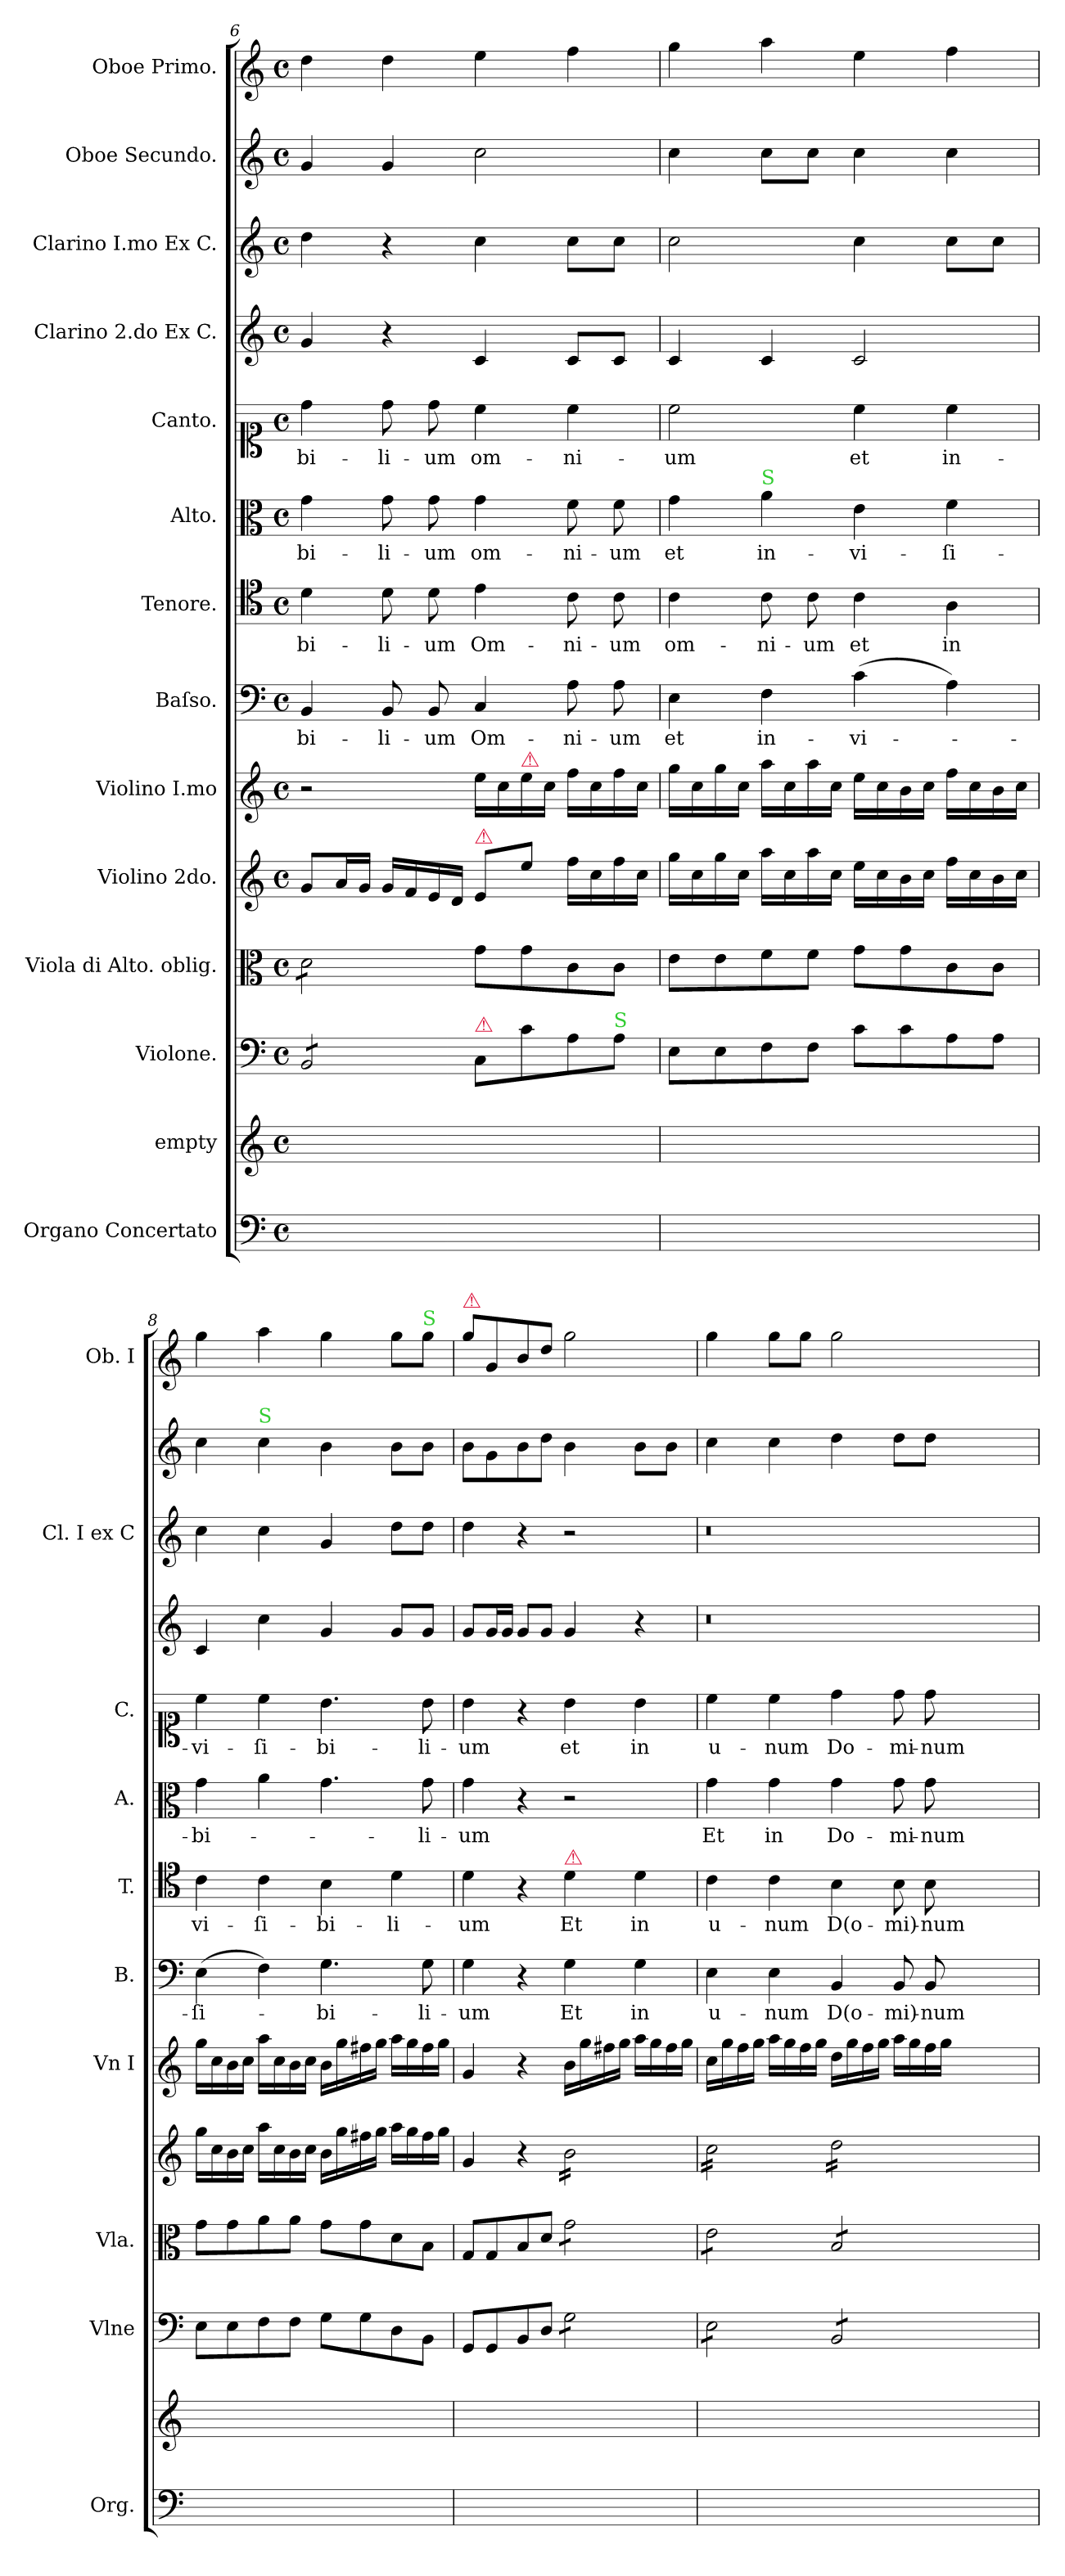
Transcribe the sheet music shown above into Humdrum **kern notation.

**kern	**kern	**kern	**kern	**kern	**kern	**kern	**text	**kern	**text	**kern	**text	**kern	**text	**kern	**kern	**kern	**kern
*part14	*part13	*part12	*part11	*part10	*part9	*part8	*part8	*part7	*part7	*part6	*part6	*part5	*part5	*part4	*part3	*part2	*part1
*staff14	*staff13	*staff12	*staff11	*staff10	*staff9	*staff8	*staff8	*staff7	*staff7	*staff6	*staff6	*staff5	*staff5	*staff4	*staff3	*staff2	*staff1
*I"Organo Concertato	*I"empty	*I"Violone.	*I"Viola di Alto. oblig.	*I"Violino 2do.	*I"Violino I.mo	*I"Baſso.	*	*I"Tenore.	*	*I"Alto.	*	*I"Canto.	*	*I"Clarino 2.do Ex C.	*I"Clarino I.mo Ex C.	*I"Oboe Secundo.	*I"Oboe Primo.
*I'Org.	*	*I'Vlne	*I'Vla.	*	*I'Vn I	*I'B.	*	*I'T.	*	*I'A.	*	*I'C.	*	*	*I'Cl. I ex C	*	*I'Ob. I
*clefF4	*clefG2	*clefF4	*clefC3	*clefG2	*clefG2	*clefF4	*	*clefC4	*	*clefC3	*	*clefC1	*	*clefG2	*clefG2	*clefG2	*clefG2
*k[]	*k[]	*k[]	*k[]	*k[]	*k[]	*k[]	*	*k[]	*	*k[]	*	*k[]	*	*k[]	*k[]	*k[]	*k[]
*C:	*C:	*C:	*C:	*C:	*C:	*C:	*	*C:	*	*C:	*	*C:	*	*C:	*C:	*C:	*C:
*M4/4	*M4/4	*M4/4	*M4/4	*M4/4	*M4/4	*M4/4	*	*M4/4	*	*M4/4	*	*M4/4	*	*M4/4	*M4/4	*M4/4	*M4/4
*met(c)	*met(c)	*met(c)	*met(c)	*met(c)	*met(c)	*met(c)	*	*met(c)	*	*met(c)	*	*met(c)	*	*met(c)	*met(c)	*met(c)	*met(c)
=6	=6	=6	=6	=6	=6	=6	=6	=6	=6	=6	=6	=6	=6	=6	=6	=6	=6
*	*	*tremolo	*	*	*	*	*	*	*	*	*	*	*	*	*	*	*
*	*	*	*tremolo	*	*	*	*	*	*	*	*	*	*	*	*	*	*
1ryy	1ryy	8BB/L	8d\L	8g/L	2r	4BB/	-bi-	4d\	-bi-	4g\	-bi-	4dd\	-bi-	4g/	4dd\	4g/	4dd\
.	.	8BB/	8d\	16a/L	.	.	.	.	.	.	.	.	.	.	.	.	.
.	.	.	.	16g/JJ	.	.	.	.	.	.	.	.	.	.	.	.	.
.	.	8BB/	8d\	16g/LL	.	8BB/	-li-	8d\	-li-	8g\	-li-	8dd\	-li-	4r	4r	4g/	4dd\
.	.	.	.	16f/	.	.	.	.	.	.	.	.	.	.	.	.	.
.	.	8BB/J	8d\J	16e/	.	8BB/	-um	8d\	-um	8g\	-um	8dd\	-um	.	.	.	.
*	*	*	*Xtremolo	*	*	*	*	*	*	*	*	*	*	*	*	*	*
*	*	*Xtremolo	*	*	*	*	*	*	*	*	*	*	*	*	*	*	*
.	.	.	.	16d/JJ	.	.	.	.	.	.	.	.	.	.	.	.	.
!	!	!	!	!LO:TX:a:color=crimson:t=⚠	!	!	!	!	!	!	!	!	!	!	!	!	!
!	!	!LO:TX:a:color=crimson:t=⚠	!	!	!	!	!	!	!	!	!	!	!	!	!	!	!
.	.	8C/L	8g\L	8e/L	16ee\LL	4C/	Om-	4e\	Om-	4g\	om-	4cc\	om-	4c/	4cc\	2cc\	4ee\
.	.	.	.	.	16cc\	.	.	.	.	.	.	.	.	.	.	.	.
!	!	!	!	!	!LO:TX:a:color=crimson:t=⚠	!	!	!	!	!	!	!	!	!	!	!	!
.	.	8c\	8g\	8ee\J	16ee\	.	.	.	.	.	.	.	.	.	.	.	.
.	.	.	.	.	16cc\JJ	.	.	.	.	.	.	.	.	.	.	.	.
.	.	8A\	8c\	16ff\LL	16ff\LL	8A\	-ni-	8c\	-ni-	8f\	-ni-	4cc\	-ni-	8c/L	8cc\L	.	4ff\
.	.	.	.	16cc\	16cc\	.	.	.	.	.	.	.	.	.	.	.	.
!	!	!LO:TX:a:color=limegreen:t=S	!	!	!	!	!	!	!	!	!	!	!	!	!	!	!
.	.	8A\J	8c\J	16ff\	16ff\	8A\	-um	8c\	-um	8f\	-um	.	.	8c/J	8cc\J	.	.
.	.	.	.	16cc\JJ	16cc\JJ	.	.	.	.	.	.	.	.	.	.	.	.
=7	=7	=7	=7	=7	=7	=7	=7	=7	=7	=7	=7	=7	=7	=7	=7	=7	=7
!	!	!	!	!	!	!	!	!	!LO:LY:i	!	!	!	!	!	!	!	!
1ryy	1ryy	8E\L	8e\L	16gg\LL	16gg\LL	4E\	et	4c\	om-	4g\	et	2cc\	-um	4c/	2cc\	4cc\	4gg\
.	.	.	.	16cc\	16cc\	.	.	.	.	.	.	.	.	.	.	.	.
.	.	8E\	8e\	16gg\	16gg\	.	.	.	.	.	.	.	.	.	.	.	.
.	.	.	.	16cc\JJ	16cc\JJ	.	.	.	.	.	.	.	.	.	.	.	.
!	!	!	!	!	!	!	!	!	!	!LO:TX:a:color=limegreen:t=S	!	!	!	!	!	!	!
!	!	!	!	!	!	!	!	!	!LO:LY:i	!	!	!	!	!	!	!	!
.	.	8F\	8f\	16aa\LL	16aa\LL	4F\	in-	8c\	-ni-	4a\	in-	.	.	4c/	.	8cc\L	4aa\
.	.	.	.	16cc\	16cc\	.	.	.	.	.	.	.	.	.	.	.	.
!	!	!	!	!	!	!	!	!	!LO:LY:i	!	!	!	!	!	!	!	!
.	.	8F\J	8f\J	16aa\	16aa\	.	.	8c\	-um	.	.	.	.	.	.	8cc\J	.
.	.	.	.	16cc\JJ	16cc\JJ	.	.	.	.	.	.	.	.	.	.	.	.
.	.	8c\L	8g\L	16ee\LL	16ee\LL	(4c\	-vi-	4c\	et	4e\	-vi-	4cc\	et	2c/	4cc\	4cc\	4ee\
.	.	.	.	16cc\	16cc\	.	.	.	.	.	.	.	.	.	.	.	.
.	.	8c\	8g\	16b\	16b\	.	.	.	.	.	.	.	.	.	.	.	.
.	.	.	.	16cc\JJ	16cc\JJ	.	.	.	.	.	.	.	.	.	.	.	.
.	.	8A\	8c\	16ff\LL	16ff\LL	4A\)	.	4A\	in	4f\	-ſi-	4cc\	in-	.	8cc\L	4cc\	4ff\
.	.	.	.	16cc\	16cc\	.	.	.	.	.	.	.	.	.	.	.	.
.	.	8A\J	8c\J	16b\	16b\	.	.	.	.	.	.	.	.	.	8cc\J	.	.
.	.	.	.	16cc\JJ	16cc\JJ	.	.	.	.	.	.	.	.	.	.	.	.
=8	=8	=8	=8	=8	=8	=8	=8	=8	=8	=8	=8	=8	=8	=8	=8	=8	=8
1ryy	1ryy	8E\L	8g\L	16gg\LL	16gg\LL	(4E\	-ſi-	4c\	vi-	4g\	-bi-	4cc\	-vi-	4c/	4cc\	4cc\	4gg\
.	.	.	.	16cc\	16cc\	.	.	.	.	.	.	.	.	.	.	.	.
.	.	8E\	8g\	16b\	16b\	.	.	.	.	.	.	.	.	.	.	.	.
.	.	.	.	16cc\JJ	16cc\JJ	.	.	.	.	.	.	.	.	.	.	.	.
!	!	!	!	!	!	!	!	!	!	!	!	!	!	!	!	!LO:TX:a:color=limegreen:t=S	!
.	.	8F\	8a\	16aa\LL	16aa\LL	4F\)	.	4c\	-ſi-	4a\	.	4cc\	-ſi-	4cc\	4cc\	4cc\	4aa\
.	.	.	.	16cc\	16cc\	.	.	.	.	.	.	.	.	.	.	.	.
.	.	8F\J	8a\J	16b\	16b\	.	.	.	.	.	.	.	.	.	.	.	.
.	.	.	.	16cc\JJ	16cc\JJ	.	.	.	.	.	.	.	.	.	.	.	.
.	.	8G\L	8g\L	16b\LL	16b\LL	4.G\	-bi-	4B\	-bi-	4.g\	.	4.b\	-bi-	4g/	4g/	4b\	4gg\
.	.	.	.	16gg\	16gg\	.	.	.	.	.	.	.	.	.	.	.	.
.	.	8G\	8g\	16ff#X\	16ff#X\	.	.	.	.	.	.	.	.	.	.	.	.
.	.	.	.	16gg\JJ	16gg\JJ	.	.	.	.	.	.	.	.	.	.	.	.
.	.	8D\	8d\	16aa\LL	16aa\LL	.	.	4d\	-li-	.	.	.	.	8g/L	8dd\L	8b\L	8gg\L
.	.	.	.	16gg\	16gg\	.	.	.	.	.	.	.	.	.	.	.	.
!	!	!	!	!	!	!	!	!	!	!	!	!	!	!	!	!	!LO:TX:a:color=limegreen:t=S
.	.	8BB\J	8B\J	16ff#\	16ff#\	8G\	-li-	.	.	8g\	-li-	8b\	-li-	8g/J	8dd\J	8b\J	8gg\J
.	.	.	.	16gg\JJ	16gg\JJ	.	.	.	.	.	.	.	.	.	.	.	.
=9	=9	=9	=9	=9	=9	=9	=9	=9	=9	=9	=9	=9	=9	=9	=9	=9	=9
!	!	!	!	!	!	!	!	!	!	!	!	!	!	!	!	!	!LO:TX:a:color=crimson:t=⚠
1ryy	1ryy	8GG/L	8G/L	4g/	4g/	4G\	-um	4d\	-um	4g\	-um	4b\	-um	8g/L	4dd\	8b\L	8gg\L
.	.	8GG/	8G/	.	.	.	.	.	.	.	.	.	.	16g/L	.	8g\	8g/
.	.	.	.	.	.	.	.	.	.	.	.	.	.	16g/JJ	.	.	.
.	.	8BB/	8B/	4r	4r	4r	.	4r	.	4r	.	4r	.	8g/L	4r	8b\	8b/
.	.	8D/J	8d/J	.	.	.	.	.	.	.	.	.	.	8g/J	.	8dd\J	8dd/J
!	!	!	!	!	!	!	!	!LO:TX:a:color=crimson:t=⚠	!	!	!	!	!	!	!	!	!
*	*	*tremolo	*	*	*	*	*	*	*	*	*	*	*	*	*	*	*
*	*	*	*tremolo	*	*	*	*	*	*	*	*	*	*	*	*	*	*
*	*	*	*	*tremolo	*	*	*	*	*	*	*	*	*	*	*	*	*
.	.	8G\L	8g\L	16b\LL	16b\LL	4G\	Et	4d\	Et	2r	.	4b\	et	4g/	2r	4b\	2gg\
.	.	.	.	16b\	16gg\	.	.	.	.	.	.	.	.	.	.	.	.
.	.	8G\	8g\	16b\	16ff#X\	.	.	.	.	.	.	.	.	.	.	.	.
.	.	.	.	16b\	16gg\JJ	.	.	.	.	.	.	.	.	.	.	.	.
.	.	8G\	8g\	16b\	16aa\LL	4G\	in	4d\	in	.	.	4b\	in	4r	.	8b\L	.
.	.	.	.	16b\	16gg\	.	.	.	.	.	.	.	.	.	.	.	.
.	.	8G\J	8g\J	16b\	16ff#\	.	.	.	.	.	.	.	.	.	.	8b\J	.
.	.	.	.	16b\JJ	16gg\JJ	.	.	.	.	.	.	.	.	.	.	.	.
=10	=10	=10	=10	=10	=10	=10	=10	=10	=10	=10	=10	=10	=10	=10	=10	=10	=10
1ryy	1ryy	8E\L	8e\L	16cc\LL	16cc\LL	4E\	u-	4c\	u-	4g\	Et	4cc\	u-	0r	0r	4cc\	4gg\
.	.	.	.	16cc\	16gg\	.	.	.	.	.	.	.	.	.	.	.	.
.	.	8E\	8e\	16cc\	16ff\	.	.	.	.	.	.	.	.	.	.	.	.
.	.	.	.	16cc\	16gg\JJ	.	.	.	.	.	.	.	.	.	.	.	.
.	.	8E\	8e\	16cc\	16aa\LL	4E\	-num	4c\	-num	4g\	in	4cc\	-num	.	.	4cc\	8gg\L
.	.	.	.	16cc\	16gg\	.	.	.	.	.	.	.	.	.	.	.	.
.	.	8E\J	8e\J	16cc\	16ff\	.	.	.	.	.	.	.	.	.	.	.	8gg\J
.	.	.	.	16cc\JJ	16gg\JJ	.	.	.	.	.	.	.	.	.	.	.	.
.	.	8BB/L	8B/L	16dd\LL	16dd\LL	4BB/	D(o-	4B\	D(o-	4g\	Do-	4dd\	Do-	.	.	4dd\	2gg\
.	.	.	.	16dd\	16gg\	.	.	.	.	.	.	.	.	.	.	.	.
.	.	8BB/	8B/	16dd\	16ff\	.	.	.	.	.	.	.	.	.	.	.	.
.	.	.	.	16dd\	16gg\JJ	.	.	.	.	.	.	.	.	.	.	.	.
.	.	8BB/	8B/	16dd\	16aa\LL	8BB/	-mi)-	8B\	-mi)-	8g\	-mi-	8dd\	-mi-	.	.	8dd\L	.
.	.	.	.	16dd\	16gg\	.	.	.	.	.	.	.	.	.	.	.	.
.	.	8BB/J	8B/J	16dd\	16ff\	8BB/	-num	8B\	-num	8g\	-num	8dd\	-num	.	.	8dd\J	.
*	*	*	*Xtremolo	*	*	*	*	*	*	*	*	*	*	*	*	*	*
*	*	*Xtremolo	*	*	*	*	*	*	*	*	*	*	*	*	*	*	*
.	.	.	.	16dd\JJ	16gg\JJ	.	.	.	.	.	.	.	.	.	.	.	.
*	*	*	*	*Xtremolo	*	*	*	*	*	*	*	*	*	*	*	*	*
1ryy	1ryy	1ryy	1ryy	1ryy	1ryy	1ryy	.	1ryy	.	1ryy	.	1ryy	.	.	.	1ryy	1ryy
=	=	=	=	=	=	=	=	=	=	=	=	=	=	=	=	=	=
*-	*-	*-	*-	*-	*-	*-	*-	*-	*-	*-	*-	*-	*-	*-	*-	*-	*-
